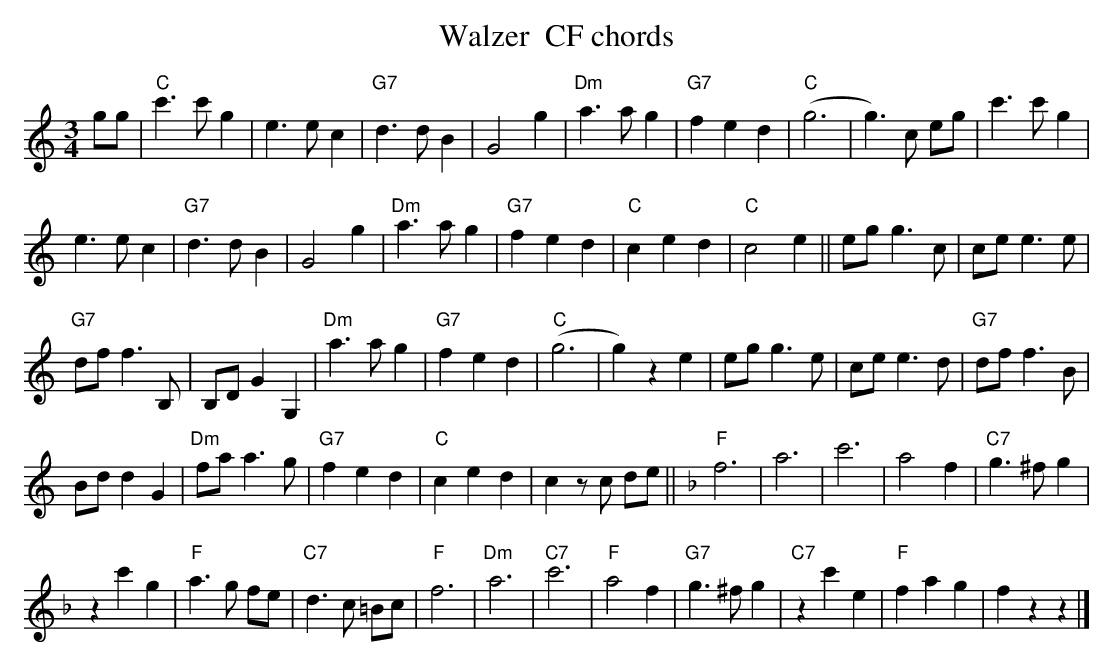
X:1
T: Walzer  CF chords
M:3/4
L:1/4
K:C %%MIDI gchordon
g/g/ | "C"c'>c'g | e>ec | "G7"d>dB | G2g | "Dm"a>ag | "G7"fed | "C"(g3 | g>)c e/g/ | c'>c'g |
 e>ec | "G7"d>dB | G2g | "Dm"a>ag | "G7"fed | "C"ced | "C"c2e || [L:1/8] egg3c | ce e3e |
 "G7"df f3B, | B,DG2G,2 | "Dm"a3ag2 | "G7"f2e2d2 | "C"(g6 | g2)z2e2 | egg3e | cee3d | "G7"dff3B |
 Bdd2G2 | "Dm"fa a3g | "G7"f2e2d2 | "C"c2e2d2 | c2zc de || [K:F] [L:1/4] "F"f3 | a3 | c'3 |  a2f | "C7"g>^fg |
 zc'g | "F"a>g f/e/ | "C7"d>c =B/c/ | "F"f3 |  "Dm"a3 | "C7"c'3 |  "F"a2f | "G7"g>^f g | "C7"zc'e | "F"fag | fzz |]
